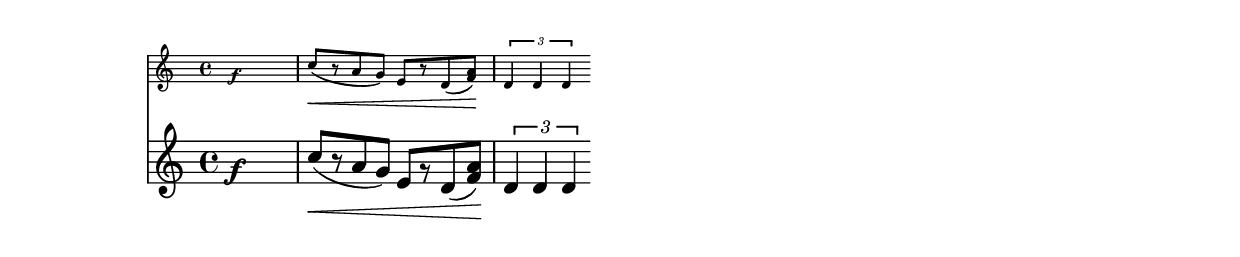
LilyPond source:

\header {
  
  texidoc = "Staves may be present in several sizes within a score.
This is achieved with an internal scaling factor. If the scaling factor is 
forgotten in some places, objects generally become too thick or too 
large on smaller staves."

}

\version "2.11.11"

\layout {
  ragged-right = ##t
}

melody = \relative {
  \override DynamicText  #'extra-offset = #'(0 . 3)
  s1-\f c''8[(\< r a g]) e[ r d( <f a>])\! \times 2/3 { d4 d d }
}

<<
  \new Staff \with {
    fontSize = #-4
    \override StaffSymbol #'staff-space = #(magstep -4)
  } {
    \melody
  }
  \new Staff {
    \relative c' {
      \melody
    }
  }
>>
